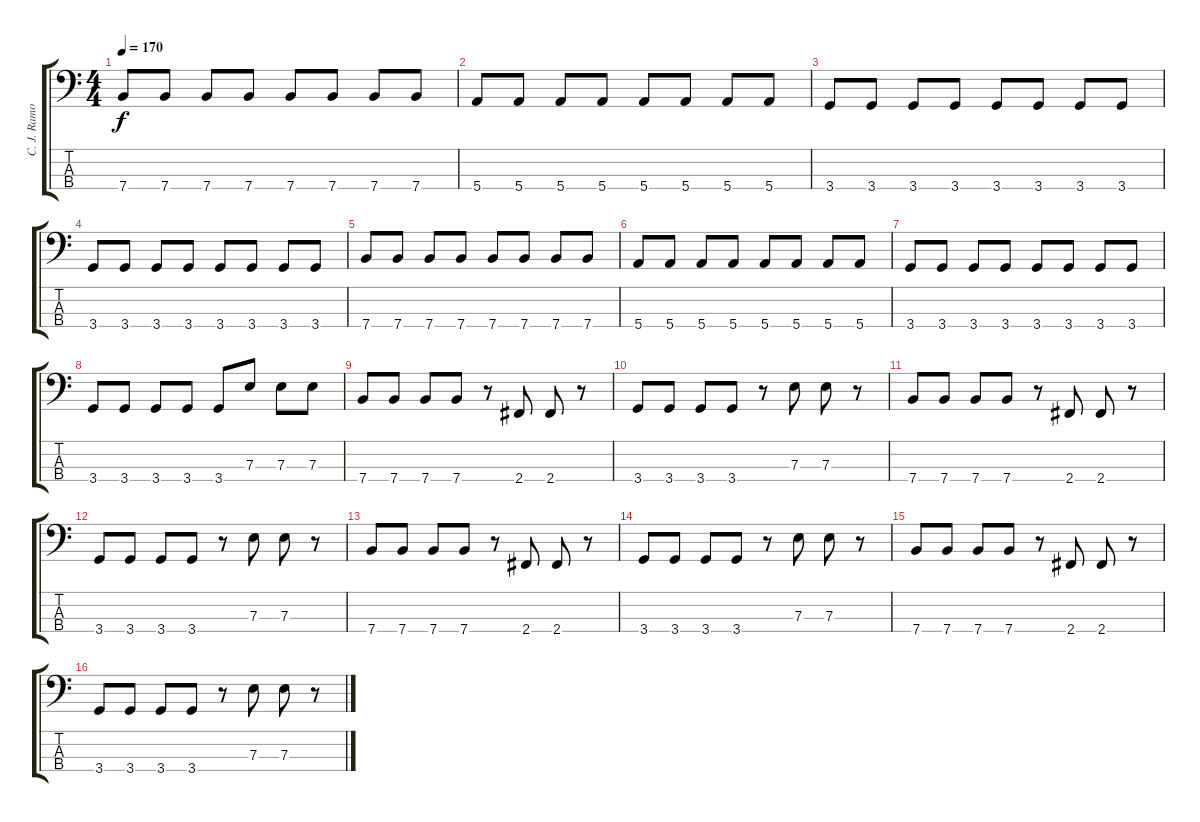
\track ("C. J. Ramone" "C. J. Ramo") {instrument electricbasspick}
\staff {score tabs}
\tuning (G2 D2 A1 E1) {hide}
\ts (4 4)
\tempo 170
\clef f4
\ks c
7.4.8{dy f} 7.4.8 7.4.8 7.4.8 7.4.8 7.4.8 7.4.8 7.4.8 |
5.4.8 5.4.8 5.4.8 5.4.8 5.4.8 5.4.8 5.4.8 5.4.8 |
3.4.8 3.4.8 3.4.8 3.4.8 3.4.8 3.4.8 3.4.8 3.4.8 |
3.4.8 3.4.8 3.4.8 3.4.8 3.4.8 3.4.8 3.4.8 3.4.8 |
7.4.8 7.4.8 7.4.8 7.4.8 7.4.8 7.4.8 7.4.8 7.4.8 |
5.4.8 5.4.8 5.4.8 5.4.8 5.4.8 5.4.8 5.4.8 5.4.8 |
3.4.8 3.4.8 3.4.8 3.4.8 3.4.8 3.4.8 3.4.8 3.4.8 |
3.4.8 3.4.8 3.4.8 3.4.8 3.4.8 7.3.8 7.3.8 7.3.8 |
7.4.8 7.4.8 7.4.8 7.4.8 r.8 2.4.8 2.4.8 r.8 |
3.4.8 3.4.8 3.4.8 3.4.8 r.8 7.3.8 7.3.8 r.8 |
7.4.8 7.4.8 7.4.8 7.4.8 r.8 2.4.8 2.4.8 r.8 |
3.4.8 3.4.8 3.4.8 3.4.8 r.8 7.3.8 7.3.8 r.8 |
7.4.8 7.4.8 7.4.8 7.4.8 r.8 2.4.8 2.4.8 r.8 |
3.4.8 3.4.8 3.4.8 3.4.8 r.8 7.3.8 7.3.8 r.8 |
7.4.8 7.4.8 7.4.8 7.4.8 r.8 2.4.8 2.4.8 r.8 |
3.4.8 3.4.8 3.4.8 3.4.8 r.8 7.3.8 7.3.8 r.8
